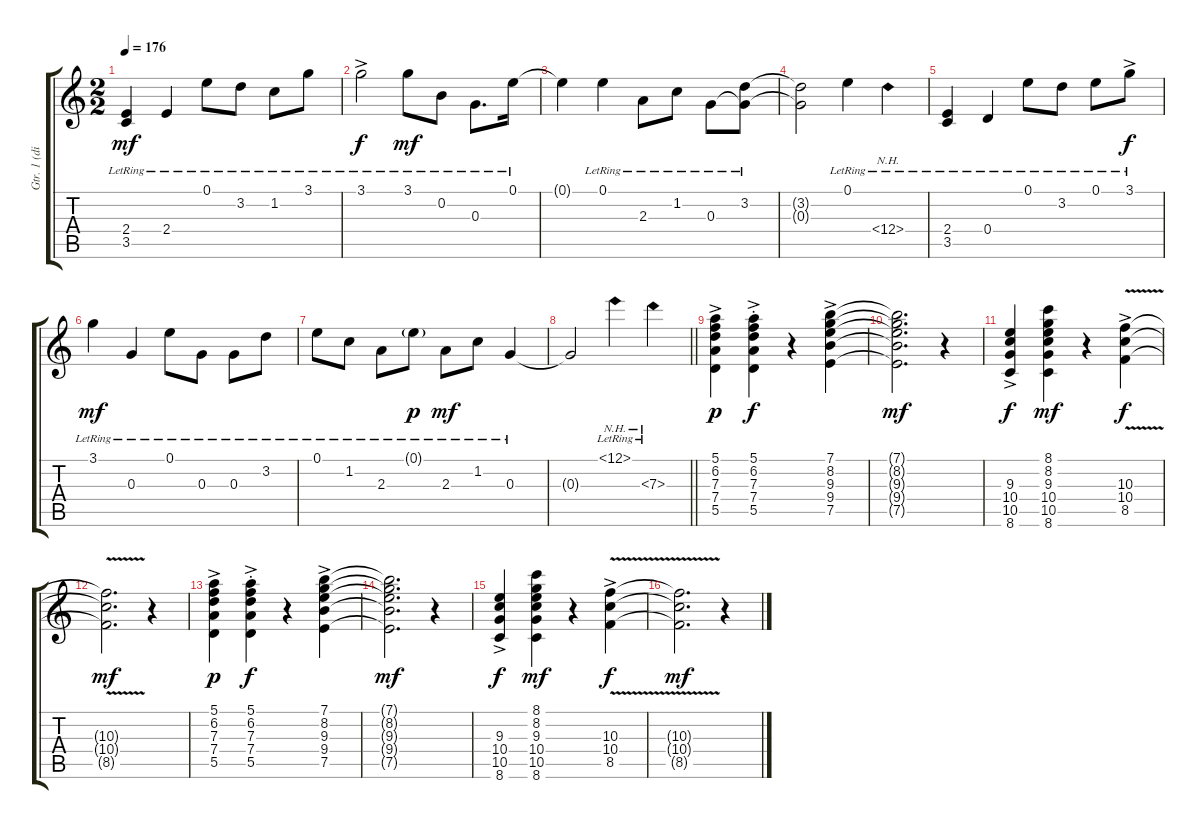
\track ("Gtr. 1 (dist. elec)" "Gtr. 1 (di") {instrument distortionguitar}
\staff {score tabs}
\tuning (E4 B3 G3 D3 A2 E2) {hide}
\ts (2 2)
\tempo 176
\clef g2
\ks c
(2.4{lr} 3.5{lr}).4{dy mf} 2.4{lr}.4 0.1{lr}.8 3.2{lr}.8 1.2{lr}.8 3.1{lr}.8 |
3.1{ac lr}.2{dy f} 3.1{lr}.8{dy mf} 0.2{lr}.8 0.3{lr}.8{d} 0.1{lr}.16 |
0.1{t}.4 0.1{lr}.4 2.3{lr}.8 1.2{lr}.8 0.3{lr}.8 (3.2{lr} 0.3{t}).8 |
(3.2{t} 0.3{t}).2 0.1{lr}.4 12.4{nh lr}.4 |
(2.4{lr} 3.5{lr}).4 0.4{lr}.4 0.1{lr}.8 3.2{lr}.8 0.1{lr}.8 3.1{ac lr}.8{dy f} |
3.1{lr}.4{dy mf} 0.3{lr}.4 0.1{lr}.8 0.3{lr}.8 0.3{lr}.8 3.2{lr}.8 |
0.1{lr}.8 1.2{lr}.8 2.3{lr}.8 0.1{g lr}.8{dy p} 2.3{lr}.8{dy mf} 1.2{lr}.8 0.3{lr}.4 |
\barLineRight lightlight
0.3{t}.2 12.1{nh lr}.4 7.3{nh lr}.4 |
(5.1 6.2{ac} 7.3{ac} 7.4{ac} 5.5{ac}).4{dy p} (5.1{ac st} 6.2{ac st} 7.3{ac st} 7.4{ac st} 5.5{ac st}).4{dy f} r.4 (7.1{ac} 8.2{ac} 9.3{ac} 9.4{ac} 7.5{ac}).4 |
(7.1{t} 8.2{t} 9.3{t} 9.4{t} 7.5{t}).2{d dy mf} r.4 |
(9.3{ac} 10.4{ac} 10.5{ac} 8.6{ac}).4{dy f} (8.1 8.2 9.3 10.4 10.5 8.6).4{dy mf} r.4 (10.3{v ac} 10.4{v ac} 8.5{v ac}).4{dy f} |
(10.3{v t} 10.4{v t} 8.5{v t}).2{d dy mf} r.4 |
(5.1 6.2{ac} 7.3{ac} 7.4{ac} 5.5{ac}).4{dy p} (5.1{ac st} 6.2{ac st} 7.3{ac st} 7.4{ac st} 5.5{ac st}).4{dy f} r.4 (7.1{ac} 8.2{ac} 9.3{ac} 9.4{ac} 7.5{ac}).4 |
(7.1{t} 8.2{t} 9.3{t} 9.4{t} 7.5{t}).2{d dy mf} r.4 |
(9.3{ac} 10.4{ac} 10.5{ac} 8.6{ac}).4{dy f} (8.1 8.2 9.3 10.4 10.5 8.6).4{dy mf} r.4 (10.3{v ac} 10.4{v ac} 8.5{v ac}).4{dy f} |
(10.3{v t} 10.4{v t} 8.5{v t}).2{d dy mf} r.4
